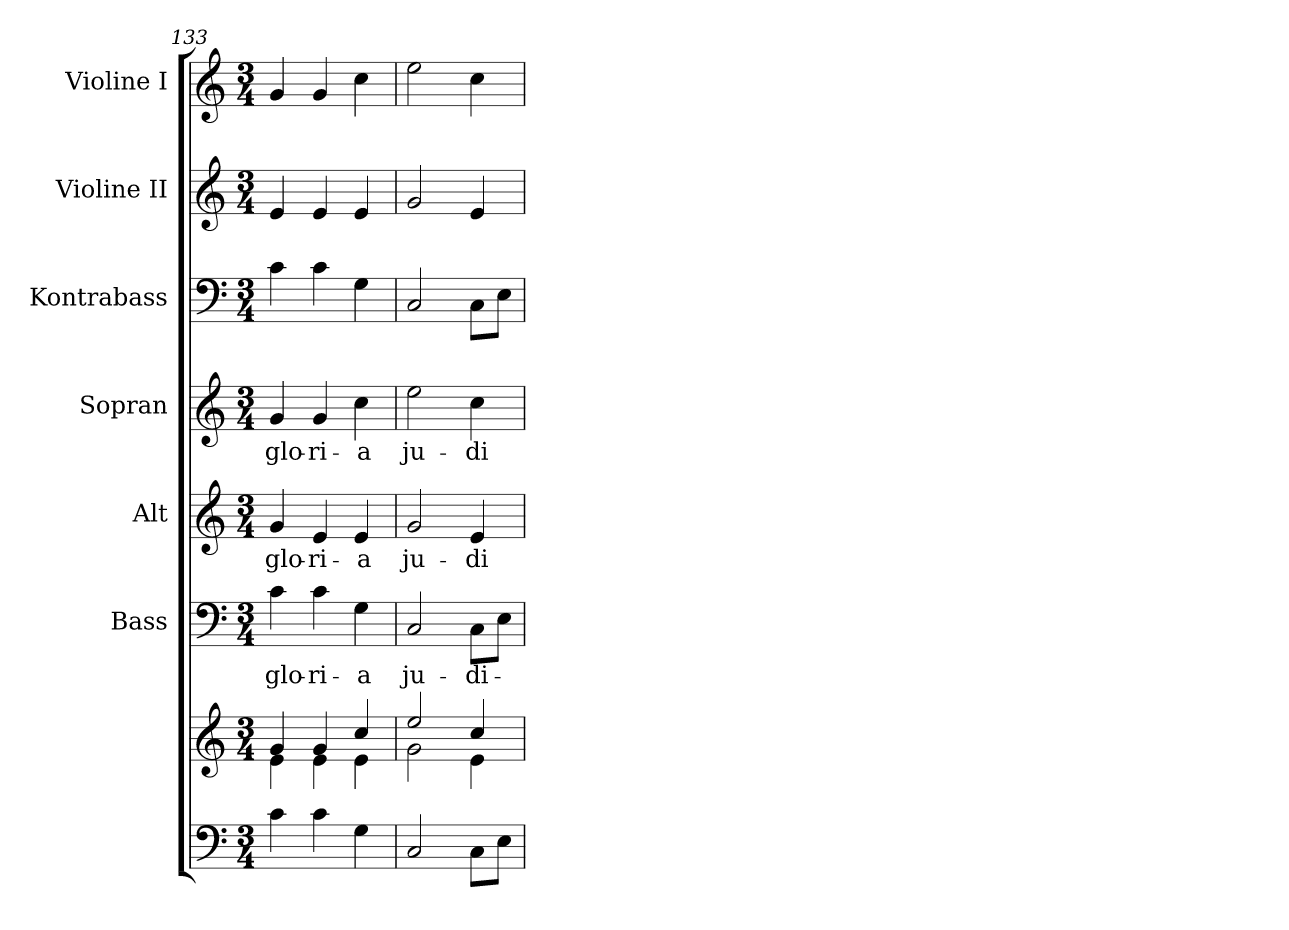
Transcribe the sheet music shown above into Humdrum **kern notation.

**kern	**kern	**kern	**text	**kern	**text	**kern	**text	**kern	**kern	**kern
*part7	*part7	*part6	*part6	*part5	*part5	*part4	*part4	*part3	*part2	*part1
*staff8	*staff7	*staff6	*staff6	*staff5	*staff5	*staff4	*staff4	*staff3	*staff2	*staff1
*	*	*I"Bass	*	*I"Alt	*	*I"Sopran	*	*I"Kontrabass	*I"Violine II	*I"Violine I
*	*	*I'B.	*	*I'A.	*	*I'S.	*	*I'Kb.	*I'Vl. II	*I'Vl. I
*clefF4	*clefG2	*clefF4	*	*clefG2	*	*clefG2	*	*clefF4	*clefG2	*clefG2
*	*	*	*	*	*	*	*	*ITrd7c12	*	*
*k[]	*k[]	*k[]	*	*k[]	*	*k[]	*	*k[]	*k[]	*k[]
*C:	*C:	*C:	*	*C:	*	*C:	*	*C:	*C:	*C:
*M3/4	*M3/4	*M3/4	*	*M3/4	*	*M3/4	*	*M3/4	*M3/4	*M3/4
=133	=133	=133	=133	=133	=133	=133	=133	=133	=133	=133
*	*^	*	*	*	*	*	*	*	*	*
!	!	!	!	!LO:LY:b	!	!LO:LY:b	!	!LO:LY:b	!	!	!
4c\	4g/	4e\	4c\	glo-	4g/	glo-	4g/	glo-	4C\	4e/	4g/
!	!	!	!	!LO:LY:b	!	!LO:LY:b	!	!LO:LY:b	!	!	!
4c\	4g/	4e\	4c\	-ri-	4e/	-ri-	4g/	-ri-	4C\	4e/	4g/
!	!	!	!	!LO:LY:b	!	!LO:LY:b	!	!LO:LY:b	!	!	!
4G\	4cc/	4e\	4G\	-a	4e/	-a	4cc\	-a	4GG\	4e/	4cc\
=134	=134	=134	=134	=134	=134	=134	=134	=134	=134	=134	=134
!	!	!	!	!LO:LY:b	!	!LO:LY:b	!	!LO:LY:b	!	!	!
2C/	2ee/	2g\	2C/	ju-	2g/	ju-	2ee\	ju-	2CC/	2g/	2ee\
!	!	!	!	!LO:LY:b	!	!LO:LY:b	!	!LO:LY:b	!	!	!
8C\L	4cc/	4e\	8C\L	-di-	4e/	-di-	4cc\	-di-	8CC\L	4e/	4cc\
8E\J	.	.	8E\J	.	.	.	.	.	8EE\J	.	.
*	*v	*v	*	*	*	*	*	*	*	*	*
=	=	=	=	=	=	=	=	=	=	=
*-	*-	*-	*-	*-	*-	*-	*-	*-	*-	*-
